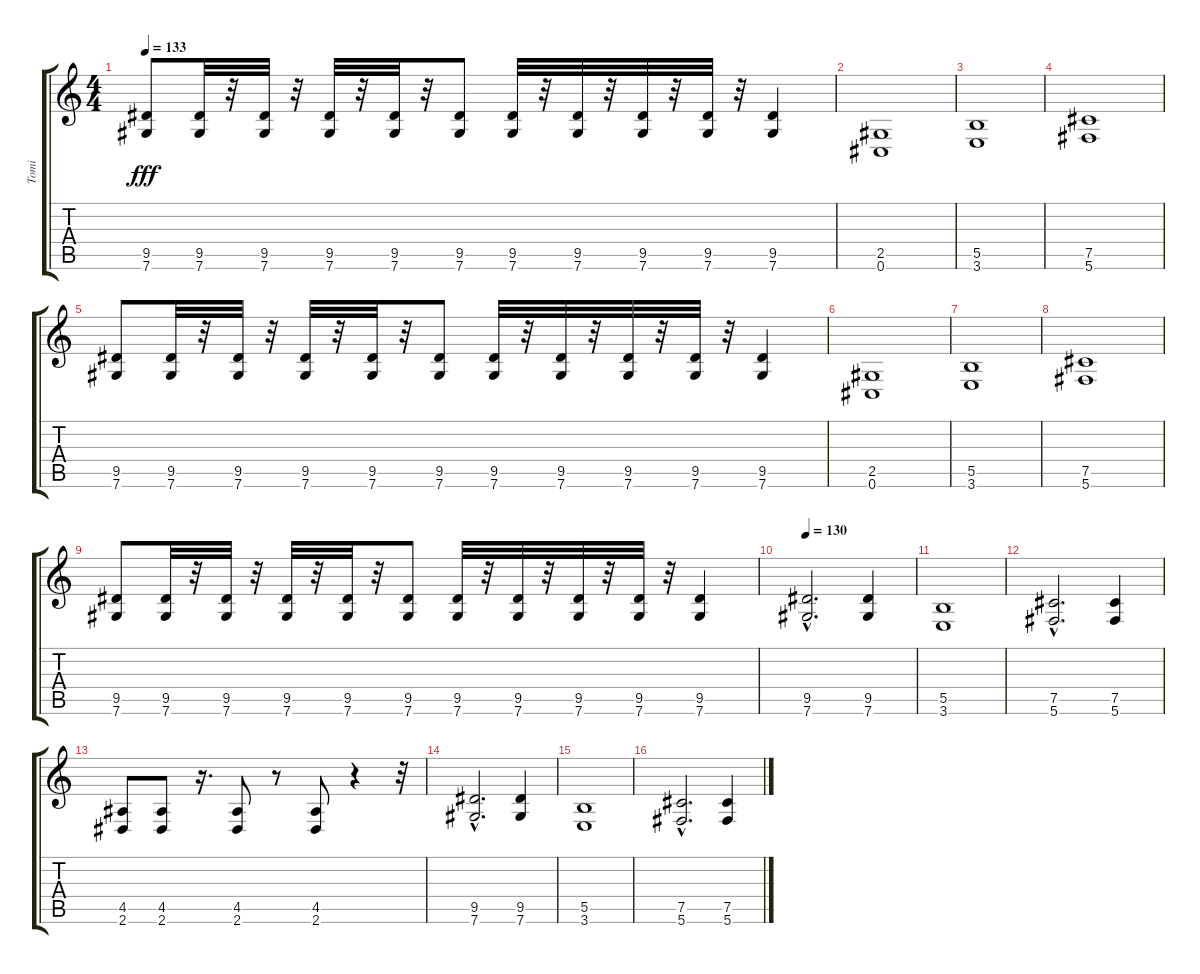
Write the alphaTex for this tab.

\track ("Tomi" "Tomi") {instrument distortionguitar}
\staff {score tabs}
\tuning (Db4 Ab3 E3 B2 Gb2 Db2) {hide}
\ts (4 4)
\tempo 133
\clef g2
\ks c
(9.5 7.6).8{dy fff} (9.5 7.6).32 r.32 (9.5 7.6).32 r.32 (9.5 7.6).32 r.32 (9.5 7.6).32 r.32 (9.5 7.6).8 (9.5 7.6).32 r.32 (9.5 7.6).32 r.32 (9.5 7.6).32 r.32 (9.5 7.6).32 r.32 (9.5 7.6).4 |
(2.5 0.6).1 |
(5.5 3.6).1 |
(7.5 5.6).1 |
(9.5 7.6).8 (9.5 7.6).32 r.32 (9.5 7.6).32 r.32 (9.5 7.6).32 r.32 (9.5 7.6).32 r.32 (9.5 7.6).8 (9.5 7.6).32 r.32 (9.5 7.6).32 r.32 (9.5 7.6).32 r.32 (9.5 7.6).32 r.32 (9.5 7.6).4 |
(2.5 0.6).1 |
(5.5 3.6).1 |
(7.5 5.6).1 |
(9.5 7.6).8 (9.5 7.6).32 r.32 (9.5 7.6).32 r.32 (9.5 7.6).32 r.32 (9.5 7.6).32 r.32 (9.5 7.6).8 (9.5 7.6).32 r.32 (9.5 7.6).32 r.32 (9.5 7.6).32 r.32 (9.5 7.6).32 r.32 (9.5 7.6).4 |
\tempo 130
(9.5{hac} 7.6{hac}).2{d} (9.5 7.6).4 |
(5.5 3.6).1 |
(7.5{hac} 5.6{hac}).2{d} (7.5 5.6).4 |
(4.5 2.6).8 (4.5 2.6).8 r.16{d} (4.5 2.6).8 r.8 (4.5 2.6).8 r.4 r.32 |
(9.5{hac} 7.6{hac}).2{d} (9.5 7.6).4 |
(5.5 3.6).1 |
(7.5{hac} 5.6{hac}).2{d} (7.5 5.6).4
